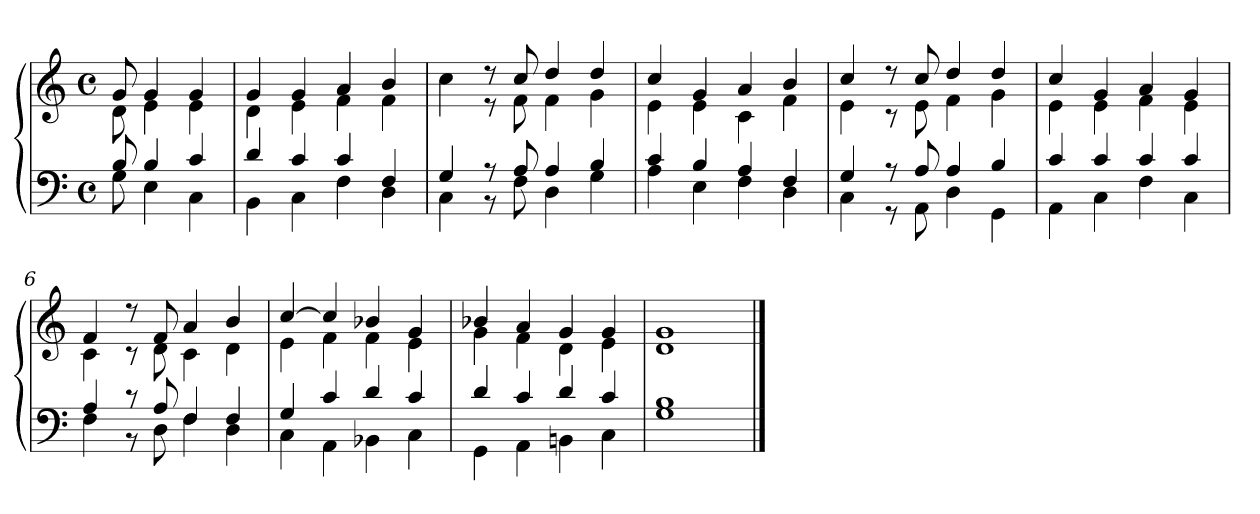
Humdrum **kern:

**kern	**kern
*part1	*part1
*staff2	*staff1
*clefF4	*clefG2
*k[]	*k[]
*C:	*C:
*M4/4	*M4/4
*met(c)	*met(c)
=	=
*^	*^
8B	8G	8g	8d
4B	4E	4g	4e
4c	4C	4g	4e
=1	=1	=1	=1
4d	4BB	4g	4d
4c	4C	4g	4e
4c	4F	4a	4f
4F	4D	4b	4f
=2	=2	=2	=2
4G	4C	4cc	4R
8r	8r	8r	8r
8A	8F	8cc	8f
4A	4D	4dd	4f
4B	4G	4dd	4g
=3	=3	=3	=3
4c	4A	4cc	4e
4B	4E	4g	4e
4A	4F	4a	4c
4F	4D	4b	4f
=4	=4	=4	=4
4G	4C	4cc	4e
8r	8r	8r	8r
8A	8AA	8cc	8e
4A	4D	4dd	4f
4B	4GG	4dd	4g
=5	=5	=5	=5
4c	4AA	4cc	4e
4c	4C	4g	4e
4c	4F	4a	4f
4c	4C	4g	4e
=6	=6	=6	=6
4A	4F	4f	4c
8r	8r	8r	8r
8A	8D	8f	8d
4F	4F	4a	4c
4F	4D	4b	4d
=7	=7	=7	=7
4G	4C	[4cc	4e
4c	4AA	4cc]	4f
4d	4BB-X	4b-X	4f
4c	4C	4g	4e
=8	=8	=8	=8
4d	4GG	4b-X	4g
4c	4AA	4a	4f
4d	4BBn	4g	4d
4c	4C	4g	4e
=9	=9	=9	=9
1B	1G	1g	1d
*v	*v	*	*
*	*v	*v
==	==
*-	*-
